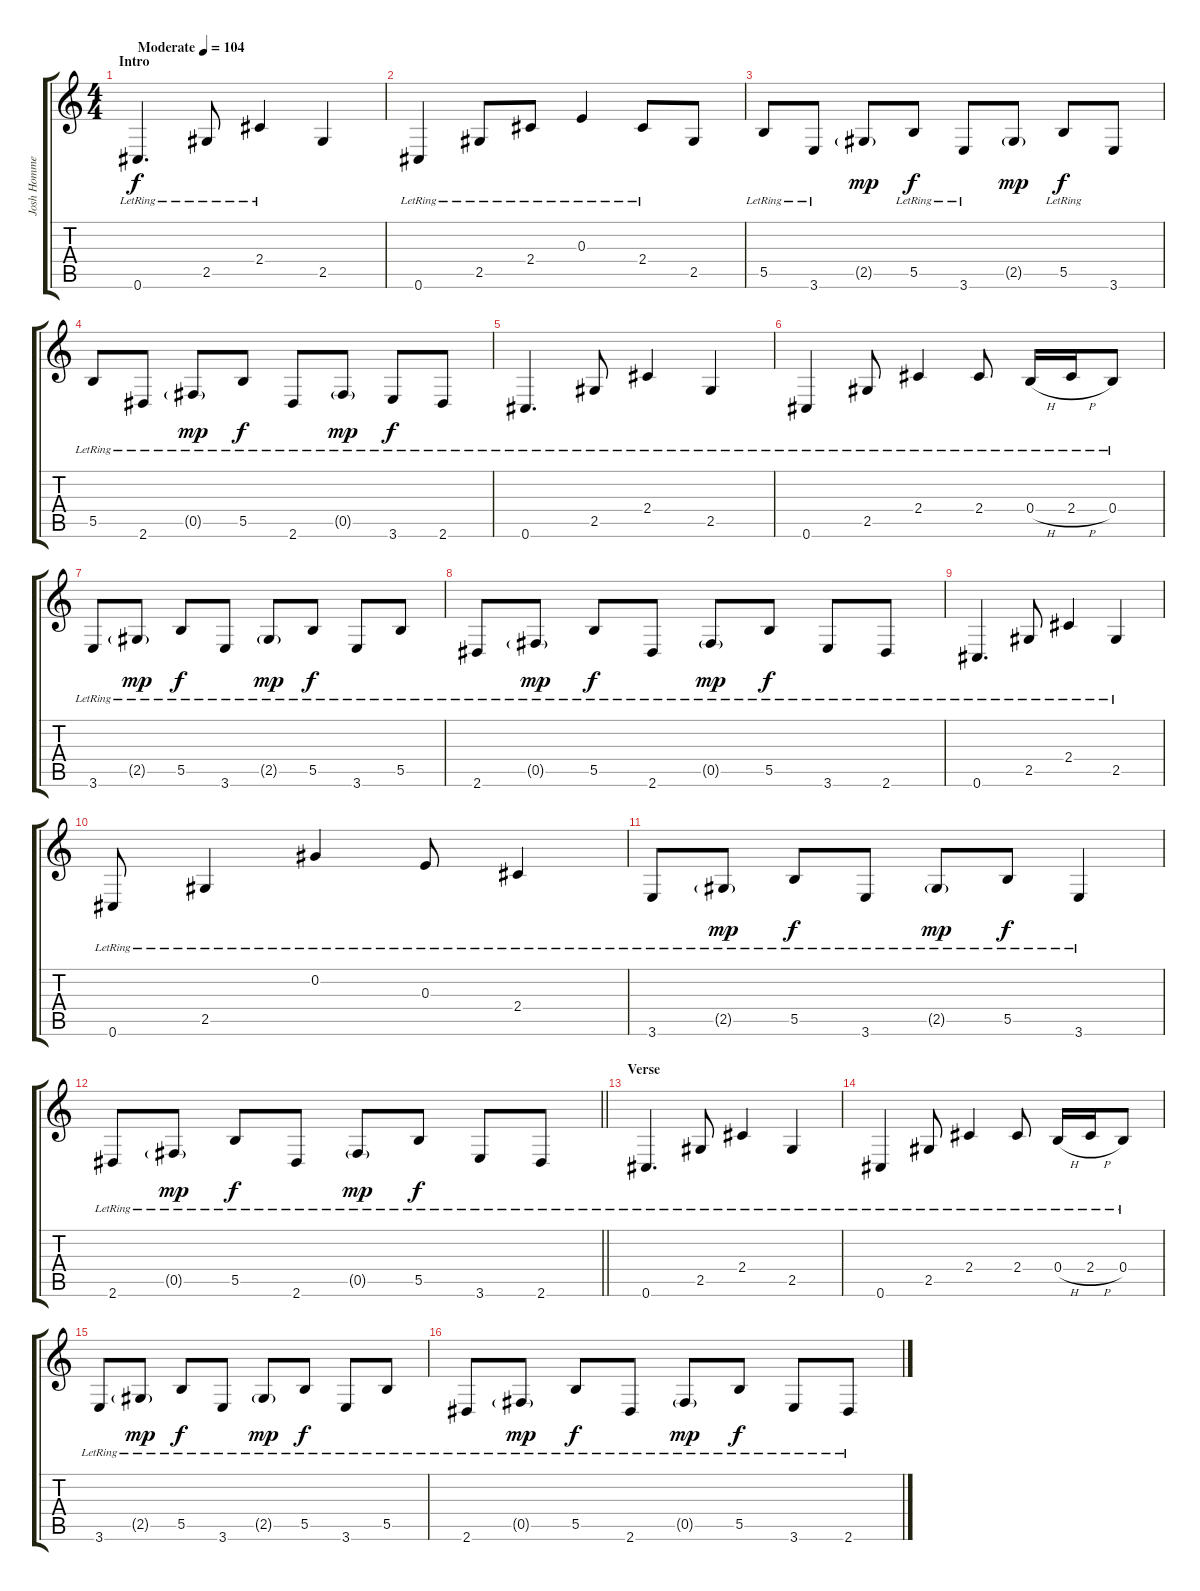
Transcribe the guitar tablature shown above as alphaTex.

\track ("Josh Homme - Acoustic Guitar" "Josh Homme") {instrument acousticguitarsteel}
\staff {score tabs}
\tuning (Db4 Ab3 E3 B2 Gb2 Db2) {hide}
\ts (4 4)
\section ("" "Intro")
\tempo (104 "Moderate")
\clef g2
\ks c
0.6{lr}.4{d dy f instrument acousticguitarsteel} 2.5{lr}.8 2.4{lr}.4 2.5.4 |
0.6{lr}.4 2.5{lr}.8 2.4{lr}.8 0.3{lr}.4 2.4{lr}.8 2.5.8 |
5.5{lr}.8 3.6{lr}.8 2.5{g}.8{dy mp} 5.5{lr}.8{dy f} 3.6{lr}.8 2.5{g}.8{dy mp} 5.5{lr}.8{dy f} 3.6.8 |
5.5{lr}.8 2.6{lr}.8 0.5{g lr}.8{dy mp} 5.5{lr}.8{dy f} 2.6{lr}.8 0.5{g lr}.8{dy mp} 3.6{lr}.8{dy f} 2.6{lr}.8 |
0.6{lr}.4{d} 2.5{lr}.8 2.4{lr}.4 2.5{lr}.4 |
0.6{lr}.4 2.5{lr}.8 2.4{lr}.4 2.4{lr}.8 0.4{h lr}.16 2.4{h lr}.16 0.4{lr}.8 |
3.6{lr}.8 2.5{g lr}.8{dy mp} 5.5{lr}.8{dy f} 3.6{lr}.8 2.5{g lr}.8{dy mp} 5.5{lr}.8{dy f} 3.6{lr}.8 5.5{lr}.8 |
2.6{lr}.8 0.5{g lr}.8{dy mp} 5.5{lr}.8{dy f} 2.6{lr}.8 0.5{g lr}.8{dy mp} 5.5{lr}.8{dy f} 3.6{lr}.8 2.6{lr}.8 |
0.6{lr}.4{d} 2.5{lr}.8 2.4{lr}.4 2.5{lr}.4 |
0.6{lr}.8 2.5{lr}.4 0.2{lr}.4 0.3{lr}.8 2.4{lr}.4 |
3.6{lr}.8 2.5{g lr}.8{dy mp} 5.5{lr}.8{dy f} 3.6{lr}.8 2.5{g lr}.8{dy mp} 5.5{lr}.8{dy f} 3.6{lr}.4 |
\barLineRight lightlight
2.6{lr}.8 0.5{g lr}.8{dy mp} 5.5{lr}.8{dy f} 2.6{lr}.8 0.5{g lr}.8{dy mp} 5.5{lr}.8{dy f} 3.6{lr}.8 2.6{lr}.8 |
\section ("" "Verse")
0.6{lr}.4{d} 2.5{lr}.8 2.4{lr}.4 2.5{lr}.4 |
0.6{lr}.4 2.5{lr}.8 2.4{lr}.4 2.4{lr}.8 0.4{h lr}.16 2.4{h lr}.16 0.4{lr}.8 |
3.6{lr}.8 2.5{g lr}.8{dy mp} 5.5{lr}.8{dy f} 3.6{lr}.8 2.5{g lr}.8{dy mp} 5.5{lr}.8{dy f} 3.6{lr}.8 5.5{lr}.8 |
2.6{lr}.8 0.5{g lr}.8{dy mp} 5.5{lr}.8{dy f} 2.6{lr}.8 0.5{g lr}.8{dy mp} 5.5{lr}.8{dy f} 3.6{lr}.8 2.6{lr}.8
